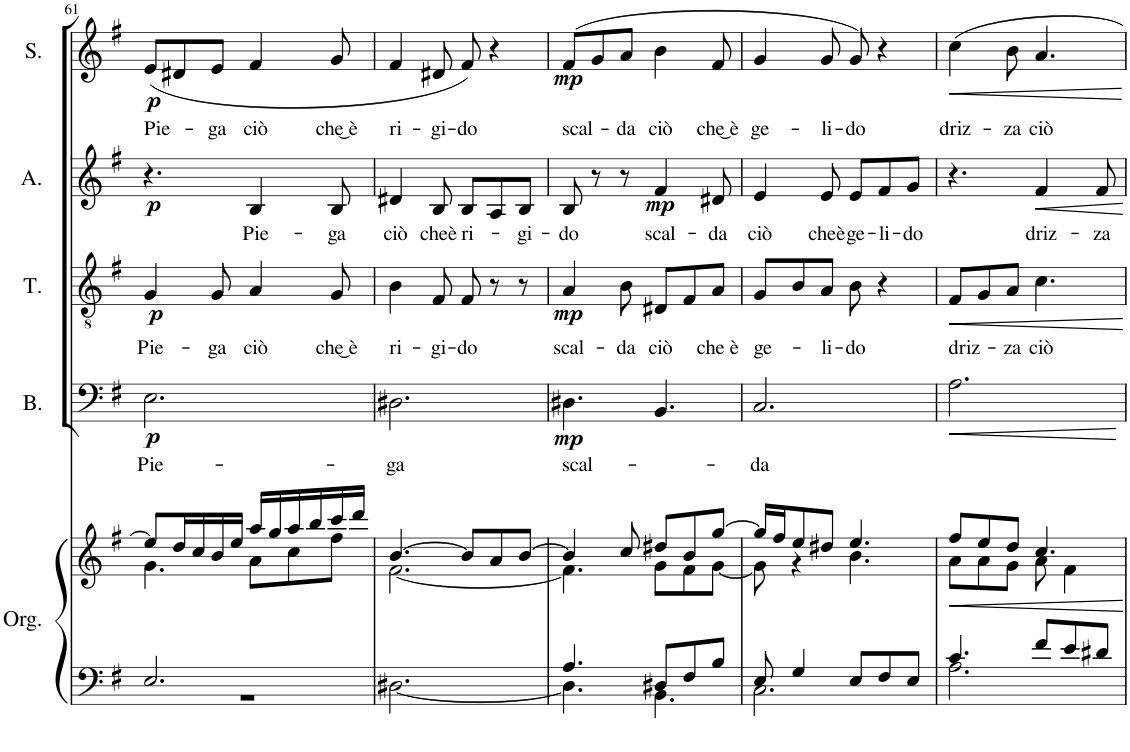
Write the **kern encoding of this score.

**kern	**kern	**harte	**kern	**text	**dynam	**kern	**text	**dynam	**kern	**text	**dynam	**kern	**text	**dynam
*part5	*part5	*part5	*part4	*part4	*part4	*part3	*part3	*part3	*part2	*part2	*part2	*part1	*part1	*part1
*staff6	*staff5	*	*staff4	*staff4	*staff4	*staff3	*staff3	*staff3	*staff2	*staff2	*staff2	*staff1	*staff1	*staff1
*I"Organ	*	*	*I"Bass	*	*	*I"Tenor	*	*	*I"Alto	*	*	*I"Soprano	*	*
*I'Org.	*	*	*I'B.	*	*	*I'T.	*	*	*I'A.	*	*	*I'S.	*	*
!!LO:PB:g=z
*clefF4	*clefG2	*	*clefF4	*	*	*clefGv2	*	*	*clefG2	*	*	*clefG2	*	*
*k[f#]	*k[f#]	*	*k[f#]	*	*	*k[f#]	*	*	*k[f#]	*	*	*k[f#]	*	*
*M6/8	*M6/8	*	*M6/8	*	*	*M6/8	*	*	*M6/8	*	*	*M6/8	*	*
=61	=61	=61	=61	=61	=61	=61	=61	=61	=61	=61	=61	=61	=61	=61
*^	*^	*	*	*	*	*	*	*	*	*	*	*	*	*
!	!	!	!	!LO:H:kt=t	!	!LO:LY:b	!LO:DY:b	!	!LO:LY:b	!LO:DY:b	!	!	!LO:DY:b	!	!LO:LY:b	!LO:DY:b
2.E/	2.r	8ee/L]	4.g\	N	2.E\	Pie-	p	4G/	Pie-	p	4.r	.	p	(8e/L	Pie-	p
.	.	16dd/L	.	.	.	.	.	.	.	.	.	.	.	8d#X/	.	.
.	.	16cc/	.	.	.	.	.	.	.	.	.	.	.	.	.	.
!	!	!	!	!	!	!	!	!	!LO:LY:b	!	!	!	!	!	!LO:LY:b	!
.	.	16b/	.	.	.	.	.	8G/	-ga	.	.	.	.	8e/J	-ga	.
.	.	16ee/JJ	.	.	.	.	.	.	.	.	.	.	.	.	.	.
!	!	!	!	!	!	!	!	!	!LO:LY:b	!	!	!LO:LY:b	!	!	!LO:LY:b	!
.	.	16aa/LL	8a\L	.	.	.	.	4A/	ciò	.	4B/	Pie-	.	4f#/	ciò	.
.	.	16gg/	.	.	.	.	.	.	.	.	.	.	.	.	.	.
.	.	16aa/	8cc\	.	.	.	.	.	.	.	.	.	.	.	.	.
.	.	16bb/	.	.	.	.	.	.	.	.	.	.	.	.	.	.
!	!	!	!	!	!	!	!	!	!LO:LY:b	!	!	!LO:LY:b	!	!	!LO:LY:b	!
.	.	16ccc/	8ff#\J	.	.	.	.	8G/	che͜ è	.	8B/	-ga	.	8g/	che͜ è	.
.	.	16ddd/JJ	.	.	.	.	.	.	.	.	.	.	.	.	.	.
*v	*v	*	*	*	*	*	*	*	*	*	*	*	*	*	*	*
=62	=62	=62	=62	=62	=62	=62	=62	=62	=62	=62	=62	=62	=62	=62	=62
!	!	!	!LO:H:n=2:kt=t	!	!LO:LY:b	!	!	!LO:LY:b	!	!	!LO:LY:b	!	!	!LO:LY:b	!
[2.D#X\	[4.b/	[2.f#\	D:maj N	2.D#X\	-ga	.	4B\	ri-	.	4d#X/	ciò	.	4f#/	ri-	.
!	!	!	!	!	!	!	!	!LO:LY:b	!	!	!LO:LY:b	!	!	!LO:LY:b	!
.	.	.	.	.	.	.	8F#/	-gi-	.	8B/	cheè	.	8d#X/	-gi-	.
!	!	!	!	!	!	!	!	!LO:LY:b	!	!	!LO:LY:b	!	!	!LO:LY:b	!
.	8b/L]	.	.	.	.	.	8F#/	-do	.	8B/L	ri-	.	8f#/)	-do	.
.	8a/	.	.	.	.	.	8r	.	.	8A/	.	.	4r	.	.
!	!	!	!	!	!	!	!	!	!	!	!LO:LY:b	!	!	!	!
.	[8b/J	.	.	.	.	.	8r	.	.	8B/J	gi-	.	.	.	.
=63	=63	=63	=63	=63	=63	=63	=63	=63	=63	=63	=63	=63	=63	=63	=63
*^	*	*	*	*	*	*	*	*	*	*	*	*	*	*	*
!	!	!	!	!LO:H:kt=t	!	!LO:LY:b	!LO:DY:b	!	!LO:LY:b	!LO:DY:b	!	!LO:LY:b	!	!	!LO:LY:b	!LO:DY:b
4.A/	4.D#\]	4b/]	4.f#\]	N	4.D#X\	scal-	mp	4A/	scal-	mp	8B/	-do	.	(8f#/L	scal-	mp
.	.	.	.	.	.	.	.	.	.	.	8r	.	.	8g/	.	.
!	!	!	!	!	!	!	!	!	!LO:LY:b	!	!	!	!	!	!LO:LY:b	!
.	.	8cc/	.	.	.	.	.	8B\	-da	.	8r	.	.	8a/J	-da	.
!	!	!	!	!LO:H:kt=s	!	!	!	!	!LO:LY:b	!	!	!LO:LY:b	!LO:DY:b	!	!LO:LY:b	!
8D#X/L	4.BB\	8dd#X/L	8g\L	N	4.BB/	.	.	8D#X/L	ciò	.	4f#/	scal-	mp	4b\	ciò	.
8F#/	.	8b/	8f#\	D:maj	.	.	.	8F#/	.	.	.	.	.	.	.	.
!	!	!	!	!LO:H:kt=t	!	!	!	!	!LO:LY:b	!	!	!LO:LY:b	!	!	!LO:LY:b	!
8B/J	.	[8gg/J	[8g\J	N	.	.	.	8A/J	che è	.	8d#X/	-da	.	8f#/	che͜ è	.
=64	=64	=64	=64	=64	=64	=64	=64	=64	=64	=64	=64	=64	=64	=64	=64	=64
!	!	!	!	!	!	!LO:LY:b	!	!	!LO:LY:b	!	!	!LO:LY:b	!	!	!LO:LY:b	!
8E/	2.C\	16gg/LL]	8g\]	D:maj	2.C/	-da	.	8G/L	ge-	.	4e/	ciò	.	4g/	ge-	.
.	.	16ff#/J	.	.	.	.	.	.	.	.	.	.	.	.	.	.
!	!	!	!	!LO:H:kt=s	!	!	!	!	!	!	!	!	!	!	!	!
4G/	.	8ee/	4r	N	.	.	.	8B/	.	.	.	.	.	.	.	.
!	!	!	!	!	!	!	!	!	!LO:LY:b	!	!	!LO:LY:b	!	!	!LO:LY:b	!
.	.	8dd#X/J	.	.	.	.	.	8A/J	-li-	.	8e/	cheè	.	8g/	-li-	.
!	!	!	!	!LO:H:kt=D	!	!	!	!	!LO:LY:b	!	!	!LO:LY:b	!	!	!LO:LY:b	!
8E/L	.	4.ee/	4.b\	.	.	.	.	8B\	-do	.	8e/L	ge-	.	8g/)	-do	.
!	!	!	!	!	!	!	!	!	!	!	!	!LO:LY:b	!	!	!	!
8F#/	.	.	.	.	.	.	.	4r	.	.	8f#/	-li-	.	4r	.	.
!	!	!	!	!	!	!	!	!	!	!	!	!LO:LY:b	!	!	!	!
8E/J	.	.	.	.	.	.	.	.	.	.	8g/J	-do	.	.	.	.
=65	=65	=65	=65	=65	=65	=65	=65	=65	=65	=65	=65	=65	=65	=65	=65	=65
!	!	!	!	!	!	!	!LO:HP:b	!	!LO:LY:b	!	!	!	!	!	!LO:LY:b	!
4.c/	2.A\	8ff#/L	8a\L	D:maj	2.A\	.	<	8F#/L	driz-	.	4.r	.	.	4cc\	driz-	.
.	.	8ee/	8a\	.	.	.	.	8G/	.	.	.	.	.	.	.	.
!	!	!	!	!	!	!	!	!	!LO:LY:b	!	!	!	!	!	!LO:LY:b	!
.	.	8dd/J	8g\J	.	.	.	.	8A/J	-za	.	.	.	.	8b\	-za	.
!	!	!	!	!	!	!	!	!	!LO:LY:b	!	!	!LO:LY:b	!	!	!LO:LY:b	!
8f#/L	.	4.cc/	8a\	.	.	.	.	4.c\	ciò	.	4f#/	driz-	.	4.a/	ciò	.
8e/	.	.	4f#\	.	.	.	.	.	.	.	.	.	.	.	.	.
!	!	!	!	!	!	!	!	!	!	!	!	!LO:LY:b	!	!	!	!
8d#X/J	.	.	.	.	.	.	.	.	.	.	8f#/	-za	.	.	.	.
*v	*v	*	*	*	*	*	*	*	*	*	*	*	*	*	*	*
*	*v	*v	*	*	*	*	*	*	*	*	*	*	*	*	*
.	.	.	.	.	[	.	.	.	.	.	.	.	.	.
=	=	=	=	=	=	=	=	=	=	=	=	=	=	=
*-	*-	*-	*-	*-	*-	*-	*-	*-	*-	*-	*-	*-	*-	*-
